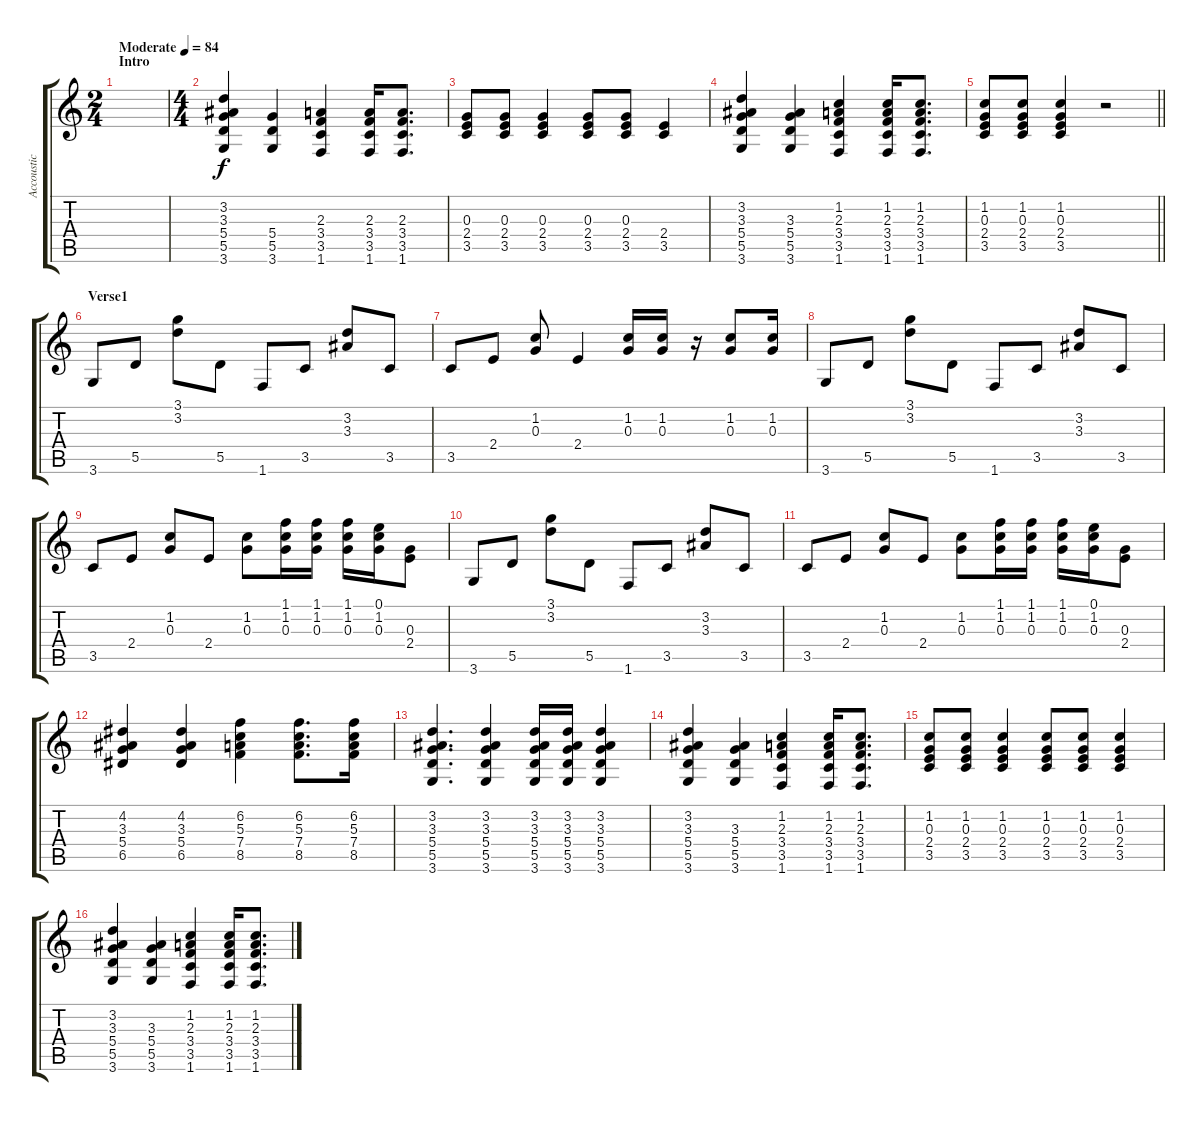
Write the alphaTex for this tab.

\track ("Accoustic Guitar" "Accoustic ") {instrument acousticguitarsteel}
\staff {score tabs}
\tuning (E4 B3 G3 D3 A2 E2) {hide}
\ts (2 4)
\section ("" "Intro")
\tempo (84 "Moderate")
\clef g2
\ks c
|
\ts (4 4)
(3.2 3.3 5.4 5.5 3.6).4 (5.4 5.5 3.6).4 (2.3 3.4 3.5 1.6).4 (2.3 3.4 3.5 1.6).16 (2.3 3.4 3.5 1.6).8{d} |
(0.3 2.4 3.5).8 (0.3 2.4 3.5).8 (0.3 2.4 3.5).4 (0.3 2.4 3.5).8 (0.3 2.4 3.5).8 (2.4 3.5).4 |
(3.2 3.3 5.4 5.5 3.6).4 (3.3 5.4 5.5 3.6).4 (1.2 2.3 3.4 3.5 1.6).4 (1.2 2.3 3.4 3.5 1.6).16 (1.2 2.3 3.4 3.5 1.6).8{d} |
\barLineRight lightlight
(1.2 0.3 2.4 3.5).8 (1.2 0.3 2.4 3.5).8 (1.2 0.3 2.4 3.5).4 r.2 |
\section ("" "Verse1")
3.6.8 5.5.8 (3.1 3.2).8 5.5.8 1.6.8 3.5.8 (3.2 3.3).8 3.5.8 |
3.5.8 2.4.8 (1.2 0.3).8 2.4.4 (1.2 0.3).16 (1.2 0.3).16 r.16 (1.2 0.3).8 (1.2 0.3).16 |
3.6.8 5.5.8 (3.1 3.2).8 5.5.8 1.6.8 3.5.8 (3.2 3.3).8 3.5.8 |
3.5.8 2.4.8 (1.2 0.3).8 2.4.8 (1.2 0.3).8 (1.1 1.2 0.3).16 (1.1 1.2 0.3).16 (1.1 1.2 0.3).16 (0.1 1.2 0.3).16 (0.3 2.4).8 |
3.6.8 5.5.8 (3.1 3.2).8 5.5.8 1.6.8 3.5.8 (3.2 3.3).8 3.5.8 |
3.5.8 2.4.8 (1.2 0.3).8 2.4.8 (1.2 0.3).8 (1.1 1.2 0.3).16 (1.1 1.2 0.3).16 (1.1 1.2 0.3).16 (0.1 1.2 0.3).16 (0.3 2.4).8 |
(4.2 3.3 5.4 6.5).4 (4.2 3.3 5.4 6.5).4 (6.2 5.3 7.4 8.5).4 (6.2 5.3 7.4 8.5).8{d} (6.2 5.3 7.4 8.5).16 |
(3.2 3.3 5.4 5.5 3.6).4{d} (3.2 3.3 5.4 5.5 3.6).4 (3.2 3.3 5.4 5.5 3.6).16 (3.2 3.3 5.4 5.5 3.6).16 (3.2 3.3 5.4 5.5 3.6).4 |
(3.2 3.3 5.4 5.5 3.6).4 (3.3 5.4 5.5 3.6).4 (1.2 2.3 3.4 3.5 1.6).4 (1.2 2.3 3.4 3.5 1.6).16 (1.2 2.3 3.4 3.5 1.6).8{d} |
(1.2 0.3 2.4 3.5).8 (1.2 0.3 2.4 3.5).8 (1.2 0.3 2.4 3.5).4 (1.2 0.3 2.4 3.5).8 (1.2 0.3 2.4 3.5).8 (1.2 0.3 2.4 3.5).4 |
(3.2 3.3 5.4 5.5 3.6).4 (3.3 5.4 5.5 3.6).4 (1.2 2.3 3.4 3.5 1.6).4 (1.2 2.3 3.4 3.5 1.6).16 (1.2 2.3 3.4 3.5 1.6).8{d}
